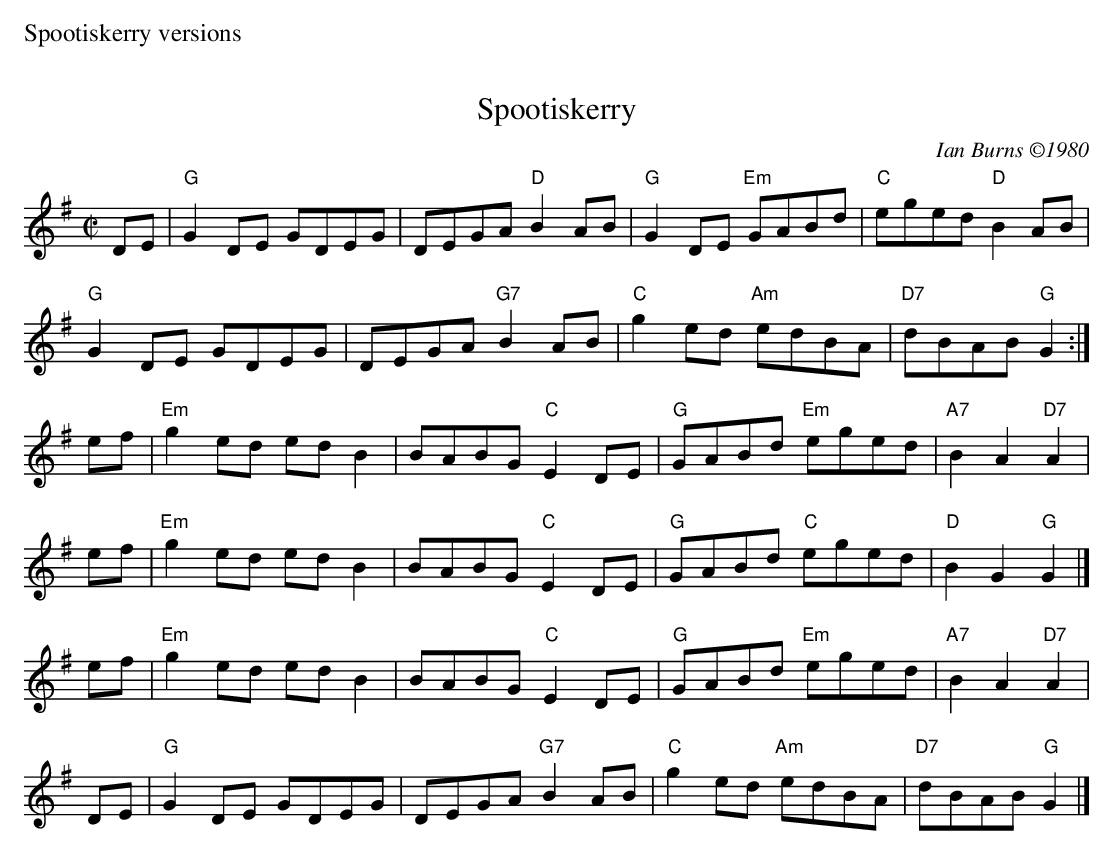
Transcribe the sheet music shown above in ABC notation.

X:1
T: Spootiskerry
C:Ian Burns \2511980
M:C|
K:G
DE |\
"G"G2DE GDEG | DEGA "D"B2AB | "G"G2DE "Em"GABd | "C"eged "D"B2AB |
"G"G2DE GDEG | DEGA "G7"B2AB | "C"g2ed "Am"edBA | "D7"dBAB "G"G2 :|
ef | "Em"g2ed edB2 | BABG  "C"E2DE | "G"GABd "Em"eged | "A7"B2A2 "D7"A2 |
ef | "Em"g2ed edB2 | BABG  "C"E2DE | "G"GABd  "C"eged |  "D"B2G2  "G"G2 |]
ef | "Em"g2ed edB2 | BABG  "C"E2DE | "G"GABd "Em"eged | "A7"B2A2 "D7"A2 |
DE |  "G"G2DE GDEG | DEGA "G7"B2AB | "C"g2ed "Am"edBA | "D7"dBAB  "G"G2 |]
